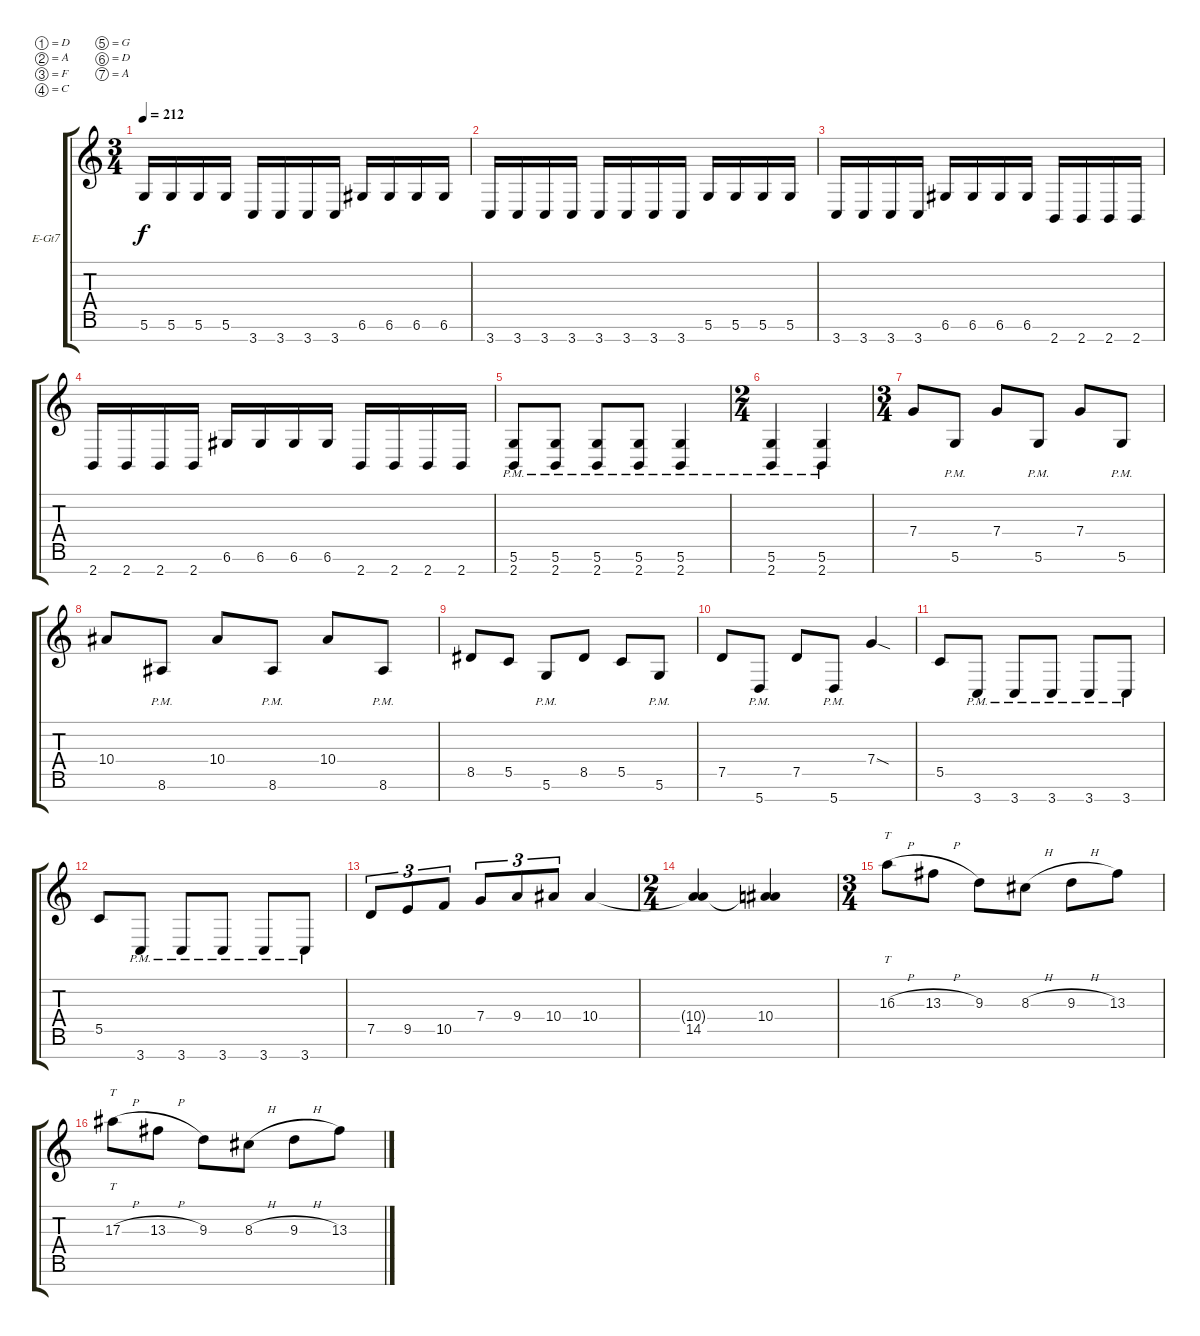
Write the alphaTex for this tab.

\bracketExtendMode groupsimilarinstruments
\firstSystemTrackNameOrientation horizontal
\otherSystemsTrackNameOrientation horizontal
\track ("Kévin Chartré" "E-Gt7") {instrument distortionguitar}
\staff {score tabs}
\tuning (D4 A3 F3 C3 G2 D2 A1)
\ts (3 4)
\tempo 212
\clef g2
\ks c
5.6.16{dy f} 5.6.16 5.6.16 5.6.16 3.7.16 3.7.16 3.7.16 3.7.16 6.6.16 6.6.16 6.6.16 6.6.16 |
3.7.16 3.7.16 3.7.16 3.7.16 3.7.16 3.7.16 3.7.16 3.7.16 5.6.16 5.6.16 5.6.16 5.6.16 |
3.7.16 3.7.16 3.7.16 3.7.16 6.6.16 6.6.16 6.6.16 6.6.16 2.7.16 2.7.16 2.7.16 2.7.16 |
2.7.16 2.7.16 2.7.16 2.7.16 6.6.16 6.6.16 6.6.16 6.6.16 2.7.16 2.7.16 2.7.16 2.7.16 |
(5.6{pm} 2.7{pm}).8 (5.6{pm} 2.7{pm}).8 (5.6{pm} 2.7{pm}).8 (5.6{pm} 2.7{pm}).8 (5.6{pm} 2.7{pm}).4 |
\ts (2 4)
\beaming (8 2 2)
(5.6{pm} 2.7{pm}).4 (5.6{pm} 2.7{pm}).4 |
\ts (3 4)
\beaming (8 2 2 2)
7.4.8 5.6{pm}.8 7.4.8 5.6{pm}.8 7.4.8 5.6{pm}.8 |
10.4.8 8.6{pm}.8 10.4.8 8.6{pm}.8 10.4.8 8.6{pm}.8 |
8.5.8 5.5.8 5.6{pm}.8 8.5.8 5.5.8 5.6{pm}.8 |
7.5.8 5.7{pm}.8 7.5.8 5.7{pm}.8 7.4{sod}.4 |
5.5.8 3.7{pm}.8 3.7{pm}.8 3.7{pm}.8 3.7{pm}.8 3.7{pm}.8 |
5.5.8 3.7{pm}.8 3.7{pm}.8 3.7{pm}.8 3.7{pm}.8 3.7{pm}.8 |
7.5.8{tu (3 2)} 9.5.8{tu (3 2)} 10.5.8{tu (3 2)} 7.4.8{tu (3 2)} 9.4.8{tu (3 2)} 10.4.8{tu (3 2)} 10.4.4 |
\ts (2 4)
\beaming (8 2 2)
(10.4{t} 14.5).4 (10.4 14.5{t}).4 |
\ts (3 4)
\beaming (8 2 2 2)
16.3{h}.8{tt} 13.3{h}.8 9.3.8 8.3{h}.8 9.3{h}.8 13.3.8 |
17.3{h}.8{tt} 13.3{h}.8 9.3.8 8.3{h}.8 9.3{h}.8 13.3.8
